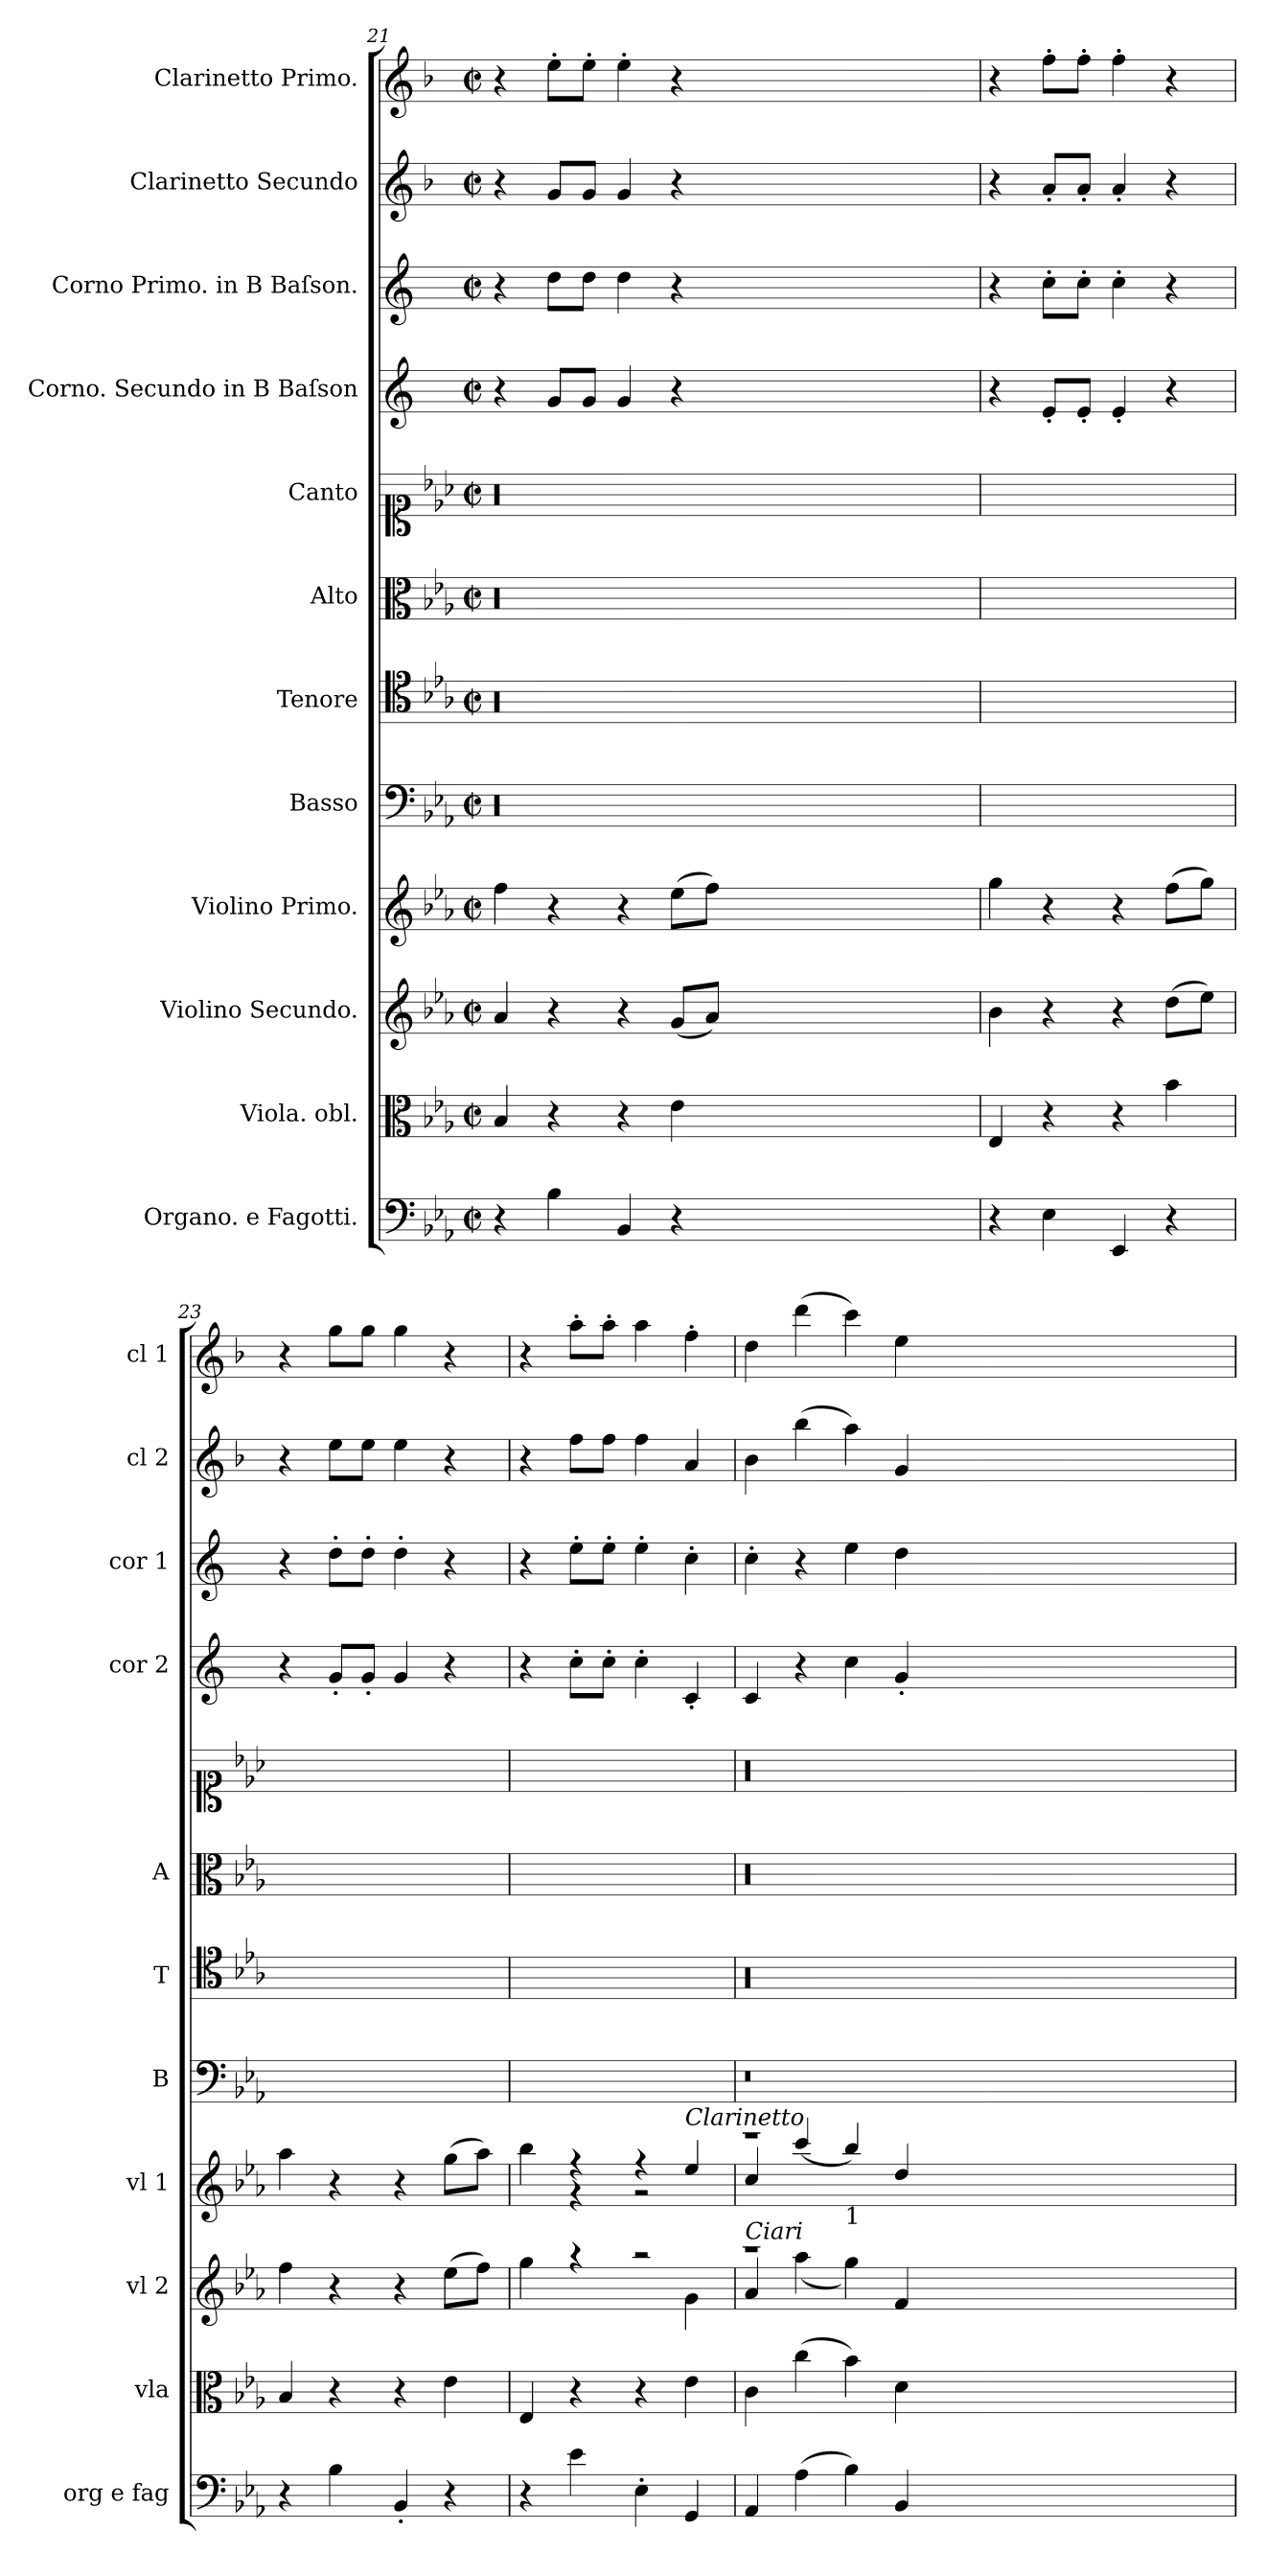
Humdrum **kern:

**kern	**kern	**kern	**kern	**kern	**kern	**kern	**kern	**kern	**kern	**kern	**kern
*part12	*part11	*part10	*part9	*part8	*part7	*part6	*part5	*part4	*part3	*part2	*part1
*staff12	*staff11	*staff10	*staff9	*staff8	*staff7	*staff6	*staff5	*staff4	*staff3	*staff2	*staff1
*I"Organo. e Fagotti.	*I"Viola. obl.	*I"Violino Secundo.	*I"Violino Primo.	*I"Basso	*I"Tenore	*I"Alto	*I"Canto	*I"Corno. Secundo in B Baſson	*I"Corno Primo. in B Baſson.	*I"Clarinetto Secundo	*I"Clarinetto Primo.
*I'org e fag	*I'vla	*I'vl 2	*I'vl 1	*I'B	*I'T	*I'A	*	*I'cor 2	*I'cor 1	*I'cl 2	*I'cl 1
*clefF4	*clefC3	*clefG2	*clefG2	*clefF4	*clefC4	*clefC3	*clefC1	*clefG2	*clefG2	*clefG2	*clefG2
*	*	*	*	*	*	*	*	*ITrd-2c-3	*ITrd-2c-3	*ITrd1c2	*ITrd1c2
*k[b-e-a-]	*k[b-e-a-]	*k[b-e-a-]	*k[b-e-a-]	*k[b-e-a-]	*k[b-e-a-]	*k[b-e-a-]	*k[b-e-a-]	*k[b-e-a-]	*k[b-e-a-]	*k[b-e-a-]	*k[b-e-a-]
*E-:	*E-:	*E-:	*E-:	*E-:	*E-:	*E-:	*E-:	*	*	*E-:	*E-:
*M2/2	*M2/2	*M2/2	*M2/2	*M2/2	*M2/2	*M2/2	*M2/2	*M2/2	*M2/2	*M2/2	*M2/2
*met(c|)	*met(c|)	*met(c|)	*met(c|)	*met(c|)	*met(c|)	*met(c|)	*met(c|)	*met(c|)	*met(c|)	*met(c|)	*met(c|)
=21	=21	=21	=21	=21	=21	=21	=21	=21	=21	=21	=21
4r	4B-/	4a-/	4ff\	00r	00r	00r	00r	4r	4r	4r	4r
4B-\	4r	4r	4r	.	.	.	.	8b-/L	8ff\L	8f/L	8dd'\L
.	.	.	.	.	.	.	.	8b-/J	8ff\J	8f/J	8dd'\J
4BB-/	4r	4r	4r	.	.	.	.	4b-/	4ff\	4f/	4dd'\
4r	4e-\	(8g/L	(8ee-\L	.	.	.	.	4r	4r	4r	4r
.	.	8a-/J)	8ff\J)	.	.	.	.	.	.	.	.
0.ryy	0.ryy	0.ryy	0.ryy	.	.	.	.	0.ryy	0.ryy	0.ryy	0.ryy
=22	=22	=22	=22	=22	=22	=22	=22	=22	=22	=22	=22
4r	4E-/	4b-\	4gg\	1ryy	1ryy	1ryy	1ryy	4r	4r	4r	4r
4E-\	4r	4r	4r	.	.	.	.	8g'/L	8ee-'\L	8g'/L	8ee-'\L
.	.	.	.	.	.	.	.	8g'/J	8ee-'\J	8g'/J	8ee-'\J
4EE-/	4r	4r	4r	.	.	.	.	4g'/	4ee-'\	4g'/	4ee-'\
4r	4b-\	(8dd\L	(8ff\L	.	.	.	.	4r	4r	4r	4r
.	.	8ee-\J)	8gg\J)	.	.	.	.	.	.	.	.
=23	=23	=23	=23	=23	=23	=23	=23	=23	=23	=23	=23
4r	4B-/	4ff\	4aa-\	1ryy	1ryy	1ryy	1ryy	4r	4r	4r	4r
4B-\	4r	4r	4r	.	.	.	.	8b-'/L	8ff'\L	8dd\L	8ff\L
.	.	.	.	.	.	.	.	8b-'/J	8ff'\J	8dd\J	8ff\J
4BB-'/	4r	4r	4r	.	.	.	.	4b-/	4ff'\	4dd\	4ff\
4r	4e-\	(8ee-\L	(8gg\L	.	.	.	.	4r	4r	4r	4r
.	.	8ff\J)	8aa-\J)	.	.	.	.	.	.	.	.
=24	=24	=24	=24	=24	=24	=24	=24	=24	=24	=24	=24
*	*	*^	*^	*	*	*	*	*	*	*	*
4r	4E-/	4gg\	2.g/yy	4bb-\	4bb-\yy	1ryy	1ryy	1ryy	1ryy	4r	4r	4r	4r
4e-\	4r	4r	.	4rg	4rff	.	.	.	.	8ee-'\L	8gg'\L	8ee-\L	8gg'\L
.	.	.	.	.	.	.	.	.	.	8ee-'\J	8gg'\J	8ee-\J	8gg'\J
4E-'\	4r	2r	.	2rg	4rff	.	.	.	.	4ee-'\	4gg'\	4ee-\	4gg\
!	!	!	!	!	!LO:TX:a:i:t=Clarinetto	!	!	!	!	!	!	!	!
4GG/	4e-\	.	4g!\	.	4ee-!/	.	.	.	.	4e-'/	4ee-'\	4g/	4ee-'\
=25	=25	=25	=25	=25	=25	=25	=25	=25	=25	=25	=25	=25	=25
!	!	!LO:TX:a:i:t=Ciari	!	!	!	!	!	!	!	!	!	!	!
4AA-/	4c\	1r	4a-!/	1r	4cc/	0r	00r	00r	00r	4e-/	4ee-'\	4a-\	4cc\
(4A-\	(4cc\	.	(>4aa-!\	.	(4ccc/	.	.	.	.	4r	4r	(4aa-\	(4ccc\
!	!	!	!	!	!LO:TX:b:t=1	!	!	!	!	!	!	!	!
4B-\)	4b-\)	.	4gg!\)	.	4bb-/)	.	.	.	.	4ee-\	4gg\	4gg\)	4bb-\)
4BB-/	4d\	.	4f!/	.	4dd/	.	.	.	.	4b-'/	4ff\	4f/	4dd\
0.ryy	0.ryy	0.ryy	0.ryy	0.ryy	0.ryy	.	.	.	.	0.ryy	0.ryy	0.ryy	0.ryy
.	.	.	.	.	.	0ryy	.	.	.	.	.	.	.
*	*	*v	*v	*	*	*	*	*	*	*	*	*	*
*	*	*	*v	*v	*	*	*	*	*	*	*	*
=	=	=	=	=	=	=	=	=	=	=	=
*-	*-	*-	*-	*-	*-	*-	*-	*-	*-	*-	*-
